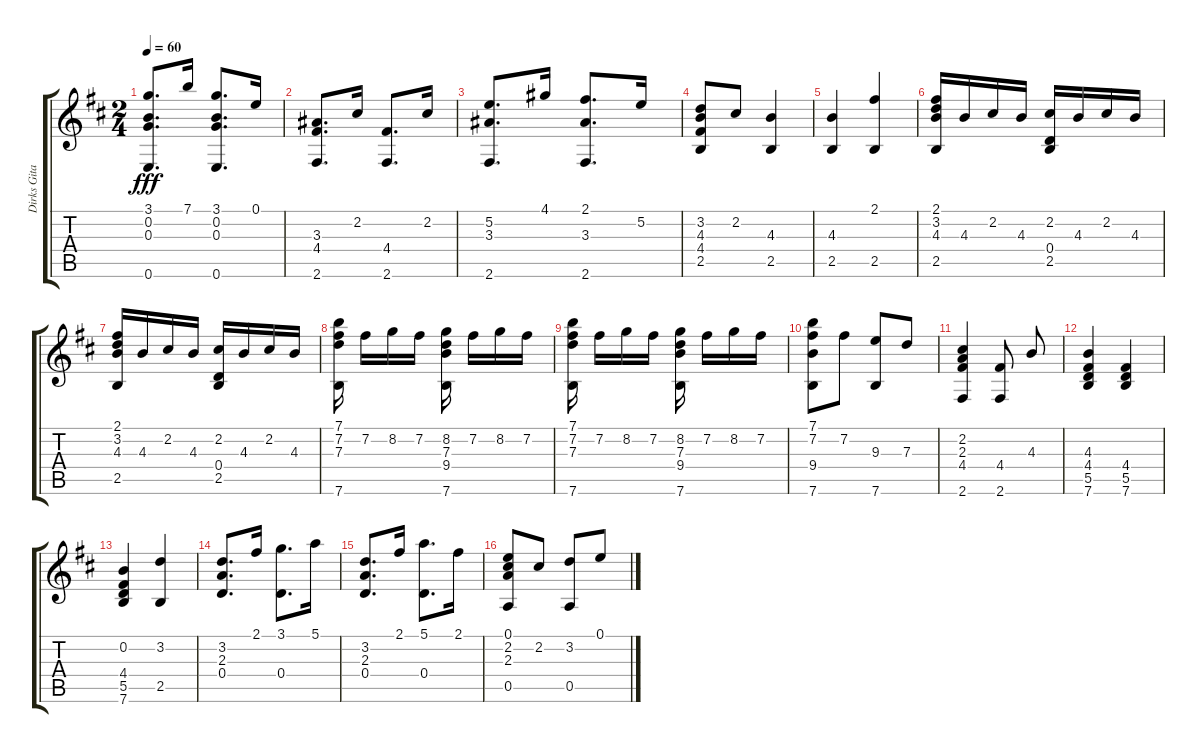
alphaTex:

\track ("Dirks Gitarre" "Dirks Gita") {instrument acousticguitarnylon}
\staff {score tabs}
\tuning (E4 B3 G3 D3 A2 E2) {hide}
\ts (2 4)
\tempo 60
\clef g2
\ks d
(3.1 0.2 0.3 0.6).8{d dy fff} 7.1.16 (3.1 0.2 0.3 0.6).8{d} 0.1.16 |
(3.3 4.4 2.6).8{d} 2.2.16 (4.4 2.6).8{d} 2.2.16 |
(5.2 3.3 2.6).8{d} 4.1.16 (2.1 3.3 2.6).8{d} 5.2.16 |
(3.2 4.3 4.4 2.5).8 2.2.8{beam split} (4.3 2.5).4{beam Up} |
(4.3 2.5).4{beam Up beam split} (2.1 2.5).4 |
(2.1 3.2 4.3 2.5).16 4.3.16 2.2.16 4.3.16 (2.2 0.4 2.5).16 4.3.16 2.2.16 4.3.16 |
(2.1 3.2 4.3 2.5).16 4.3.16 2.2.16 4.3.16 (2.2 0.4 2.5).16 4.3.16 2.2.16 4.3.16 |
(7.1 7.2 7.3 7.6).16{beam Down beam split} 7.2.16 8.2.16 7.2.16{beam split} (8.2 7.3 9.4 7.6).16{beam Down beam split} 7.2.16 8.2.16 7.2.16 |
(7.1 7.2 7.3 7.6).16{beam Down beam split} 7.2.16 8.2.16 7.2.16{beam split} (8.2 7.3 9.4 7.6).16{beam Down beam split} 7.2.16 8.2.16 7.2.16 |
(7.1 7.2 9.4 7.6).8 7.2.8 (9.3 7.6).8 7.3.8 |
(2.2 2.3 4.4 2.6).4 (4.4 2.6).8{beam split} 4.3.8{beam Up} |
(4.3 4.4 5.5 7.6).4{beam Up beam split} (4.4 5.5 7.6).4 |
(0.2 4.4 5.5 7.6).4{beam Up beam split} (3.2 2.5).4 |
(3.2 2.3 0.4).8{d} 2.1.16 (3.1 0.4).8{d} 5.1.16 |
(3.2 2.3 0.4).8{d} 2.1.16 (5.1 0.4).8{d} 2.1.16 |
(0.1 2.2 2.3 0.5).8 2.2.8 (3.2 0.5).8 0.1.8
